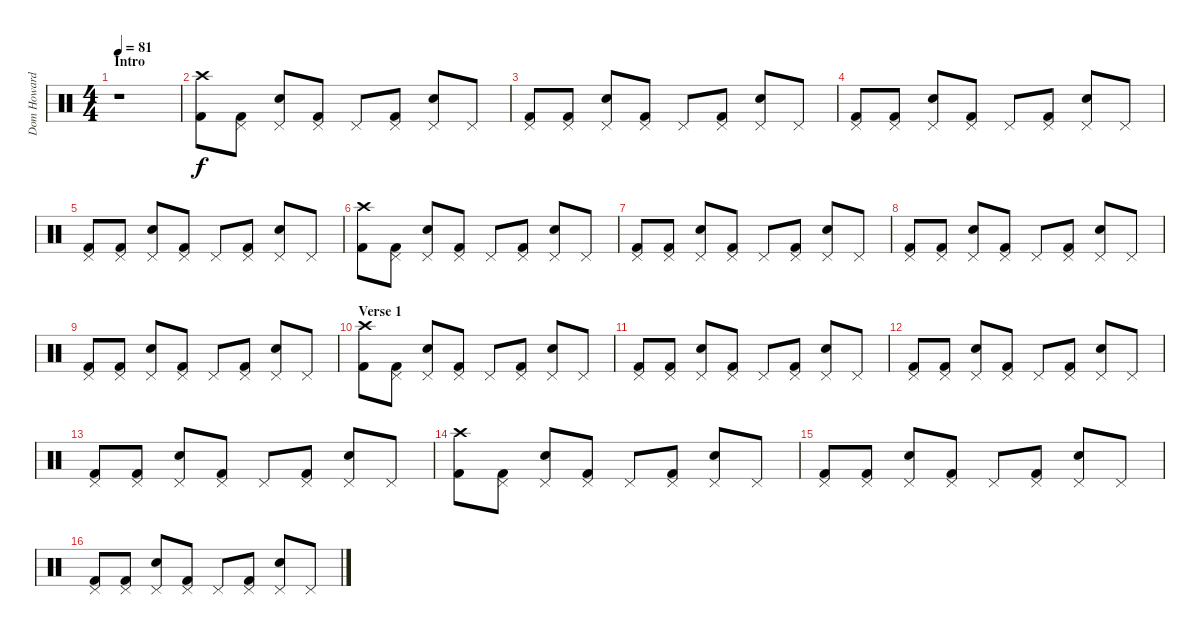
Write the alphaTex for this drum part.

\track ("Dom Howard" "Dom Howard") {instrument percussion}
\staff {score}
\articulation defaults
\ts (4 4)
\section ("" "Intro")
\tempo 81
\clef neutral
\ks c
r.1{dy f} |
("Crash high (hit)" "Kick (hit) 2").8 ("Pedal Hi-Hat (hit)" "Kick (hit) 2").8 ("Pedal Hi-Hat (hit)" "Electric Snare (hit)").8 ("Pedal Hi-Hat (hit)" "Kick (hit) 2").8 "Pedal Hi-Hat (hit)".8 ("Pedal Hi-Hat (hit)" "Kick (hit) 2").8 ("Pedal Hi-Hat (hit)" "Electric Snare (hit)").8 "Pedal Hi-Hat (hit)".8 |
("Pedal Hi-Hat (hit)" "Kick (hit) 2").8 ("Pedal Hi-Hat (hit)" "Kick (hit) 2").8 ("Pedal Hi-Hat (hit)" "Electric Snare (hit)").8 ("Pedal Hi-Hat (hit)" "Kick (hit) 2").8 "Pedal Hi-Hat (hit)".8 ("Pedal Hi-Hat (hit)" "Kick (hit) 2").8 ("Pedal Hi-Hat (hit)" "Electric Snare (hit)").8 "Pedal Hi-Hat (hit)".8 |
("Pedal Hi-Hat (hit)" "Kick (hit) 2").8 ("Pedal Hi-Hat (hit)" "Kick (hit) 2").8 ("Pedal Hi-Hat (hit)" "Electric Snare (hit)").8 ("Pedal Hi-Hat (hit)" "Kick (hit) 2").8 "Pedal Hi-Hat (hit)".8 ("Pedal Hi-Hat (hit)" "Kick (hit) 2").8 ("Pedal Hi-Hat (hit)" "Electric Snare (hit)").8 "Pedal Hi-Hat (hit)".8 |
("Pedal Hi-Hat (hit)" "Kick (hit) 2").8 ("Pedal Hi-Hat (hit)" "Kick (hit) 2").8 ("Pedal Hi-Hat (hit)" "Electric Snare (hit)").8 ("Pedal Hi-Hat (hit)" "Kick (hit) 2").8 "Pedal Hi-Hat (hit)".8 ("Pedal Hi-Hat (hit)" "Kick (hit) 2").8 ("Pedal Hi-Hat (hit)" "Electric Snare (hit)").8 "Pedal Hi-Hat (hit)".8 |
("Crash high (hit)" "Kick (hit) 2").8 ("Pedal Hi-Hat (hit)" "Kick (hit) 2").8 ("Pedal Hi-Hat (hit)" "Electric Snare (hit)").8 ("Pedal Hi-Hat (hit)" "Kick (hit) 2").8 "Pedal Hi-Hat (hit)".8 ("Pedal Hi-Hat (hit)" "Kick (hit) 2").8 ("Pedal Hi-Hat (hit)" "Electric Snare (hit)").8 "Pedal Hi-Hat (hit)".8 |
("Pedal Hi-Hat (hit)" "Kick (hit) 2").8 ("Pedal Hi-Hat (hit)" "Kick (hit) 2").8 ("Pedal Hi-Hat (hit)" "Electric Snare (hit)").8 ("Pedal Hi-Hat (hit)" "Kick (hit) 2").8 "Pedal Hi-Hat (hit)".8 ("Pedal Hi-Hat (hit)" "Kick (hit) 2").8 ("Pedal Hi-Hat (hit)" "Electric Snare (hit)").8 "Pedal Hi-Hat (hit)".8 |
("Pedal Hi-Hat (hit)" "Kick (hit) 2").8 ("Pedal Hi-Hat (hit)" "Kick (hit) 2").8 ("Pedal Hi-Hat (hit)" "Electric Snare (hit)").8 ("Pedal Hi-Hat (hit)" "Kick (hit) 2").8 "Pedal Hi-Hat (hit)".8 ("Pedal Hi-Hat (hit)" "Kick (hit) 2").8 ("Pedal Hi-Hat (hit)" "Electric Snare (hit)").8 "Pedal Hi-Hat (hit)".8 |
("Pedal Hi-Hat (hit)" "Kick (hit) 2").8 ("Pedal Hi-Hat (hit)" "Kick (hit) 2").8 ("Pedal Hi-Hat (hit)" "Electric Snare (hit)").8 ("Pedal Hi-Hat (hit)" "Kick (hit) 2").8 "Pedal Hi-Hat (hit)".8 ("Pedal Hi-Hat (hit)" "Kick (hit) 2").8 ("Pedal Hi-Hat (hit)" "Electric Snare (hit)").8 "Pedal Hi-Hat (hit)".8 |
\section ("" "Verse 1")
("Crash high (hit)" "Kick (hit) 2").8 ("Pedal Hi-Hat (hit)" "Kick (hit) 2").8 ("Pedal Hi-Hat (hit)" "Electric Snare (hit)").8 ("Pedal Hi-Hat (hit)" "Kick (hit) 2").8 "Pedal Hi-Hat (hit)".8 ("Pedal Hi-Hat (hit)" "Kick (hit) 2").8 ("Pedal Hi-Hat (hit)" "Electric Snare (hit)").8 "Pedal Hi-Hat (hit)".8 |
("Pedal Hi-Hat (hit)" "Kick (hit) 2").8 ("Pedal Hi-Hat (hit)" "Kick (hit) 2").8 ("Pedal Hi-Hat (hit)" "Electric Snare (hit)").8 ("Pedal Hi-Hat (hit)" "Kick (hit) 2").8 "Pedal Hi-Hat (hit)".8 ("Pedal Hi-Hat (hit)" "Kick (hit) 2").8 ("Pedal Hi-Hat (hit)" "Electric Snare (hit)").8 "Pedal Hi-Hat (hit)".8 |
("Pedal Hi-Hat (hit)" "Kick (hit) 2").8 ("Pedal Hi-Hat (hit)" "Kick (hit) 2").8 ("Pedal Hi-Hat (hit)" "Electric Snare (hit)").8 ("Pedal Hi-Hat (hit)" "Kick (hit) 2").8 "Pedal Hi-Hat (hit)".8 ("Pedal Hi-Hat (hit)" "Kick (hit) 2").8 ("Pedal Hi-Hat (hit)" "Electric Snare (hit)").8 "Pedal Hi-Hat (hit)".8 |
("Pedal Hi-Hat (hit)" "Kick (hit) 2").8 ("Pedal Hi-Hat (hit)" "Kick (hit) 2").8 ("Pedal Hi-Hat (hit)" "Electric Snare (hit)").8 ("Pedal Hi-Hat (hit)" "Kick (hit) 2").8 "Pedal Hi-Hat (hit)".8 ("Pedal Hi-Hat (hit)" "Kick (hit) 2").8 ("Pedal Hi-Hat (hit)" "Electric Snare (hit)").8 "Pedal Hi-Hat (hit)".8 |
("Crash high (hit)" "Kick (hit) 2").8 ("Pedal Hi-Hat (hit)" "Kick (hit) 2").8 ("Pedal Hi-Hat (hit)" "Electric Snare (hit)").8 ("Pedal Hi-Hat (hit)" "Kick (hit) 2").8 "Pedal Hi-Hat (hit)".8 ("Pedal Hi-Hat (hit)" "Kick (hit) 2").8 ("Pedal Hi-Hat (hit)" "Electric Snare (hit)").8 "Pedal Hi-Hat (hit)".8 |
("Pedal Hi-Hat (hit)" "Kick (hit) 2").8 ("Pedal Hi-Hat (hit)" "Kick (hit) 2").8 ("Pedal Hi-Hat (hit)" "Electric Snare (hit)").8 ("Pedal Hi-Hat (hit)" "Kick (hit) 2").8 "Pedal Hi-Hat (hit)".8 ("Pedal Hi-Hat (hit)" "Kick (hit) 2").8 ("Pedal Hi-Hat (hit)" "Electric Snare (hit)").8 "Pedal Hi-Hat (hit)".8 |
("Pedal Hi-Hat (hit)" "Kick (hit) 2").8 ("Pedal Hi-Hat (hit)" "Kick (hit) 2").8 ("Pedal Hi-Hat (hit)" "Electric Snare (hit)").8 ("Pedal Hi-Hat (hit)" "Kick (hit) 2").8 "Pedal Hi-Hat (hit)".8 ("Pedal Hi-Hat (hit)" "Kick (hit) 2").8 ("Pedal Hi-Hat (hit)" "Electric Snare (hit)").8 "Pedal Hi-Hat (hit)".8
